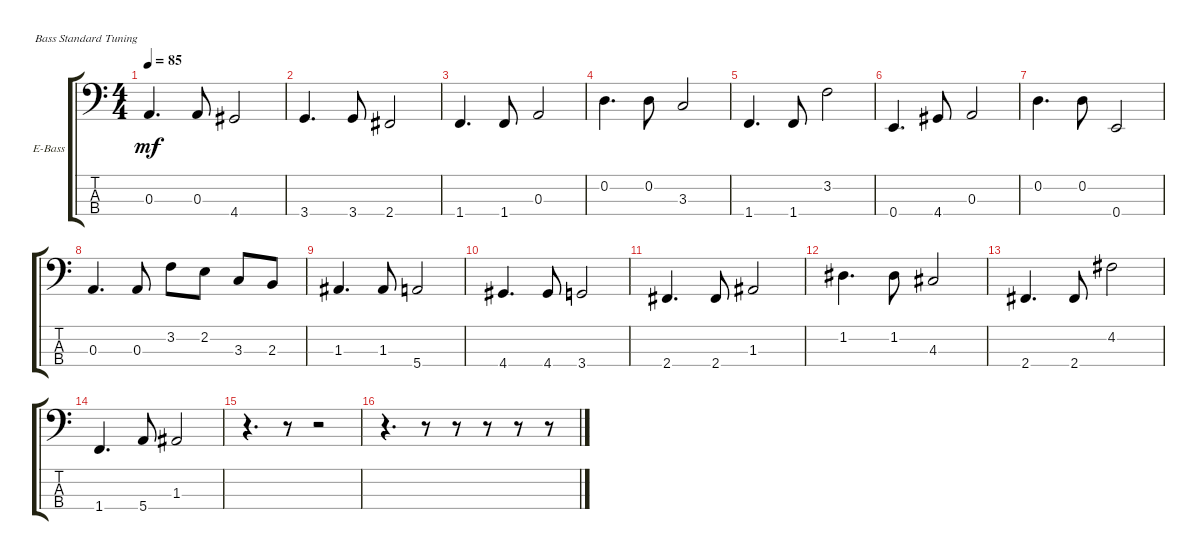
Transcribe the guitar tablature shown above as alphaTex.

\defaultSystemsLayout 4
\bracketExtendMode groupsimilarinstruments
\firstSystemTrackNameOrientation horizontal
\otherSystemsTrackNameOrientation horizontal
\track ("Electric Bass" "E-Bass") {instrument electricbasspick}
\staff {score tabs}
\tuning (G2 D2 A1 E1)
\ts (4 4)
\tempo 85
\clef f4
\ks c
0.3.4{d dy mf} 0.3.8 4.4.2 |
3.4.4{d} 3.4.8 2.4.2 |
1.4.4{d} 1.4.8 0.3.2 |
0.2.4{d} 0.2.8 3.3.2 |
1.4.4{d} 1.4.8 3.2.2 |
0.4.4{d} 4.4.8 0.3.2 |
0.2.4{d} 0.2.8 0.4.2 |
0.3.4{d} 0.3.8 3.2.8 2.2.8 3.3.8 2.3.8 |
1.3.4{d} 1.3.8 5.4.2 |
4.4.4{d} 4.4.8 3.4.2 |
2.4.4{d} 2.4.8 1.3.2 |
1.2.4{d} 1.2.8 4.3.2 |
2.4.4{d} 2.4.8 4.2.2 |
1.4.4{d} 5.4.8 1.3.2 |
r.4{d} r.8 r.2 |
r.4{d} r.8 r.8 r.8 r.8 r.8
